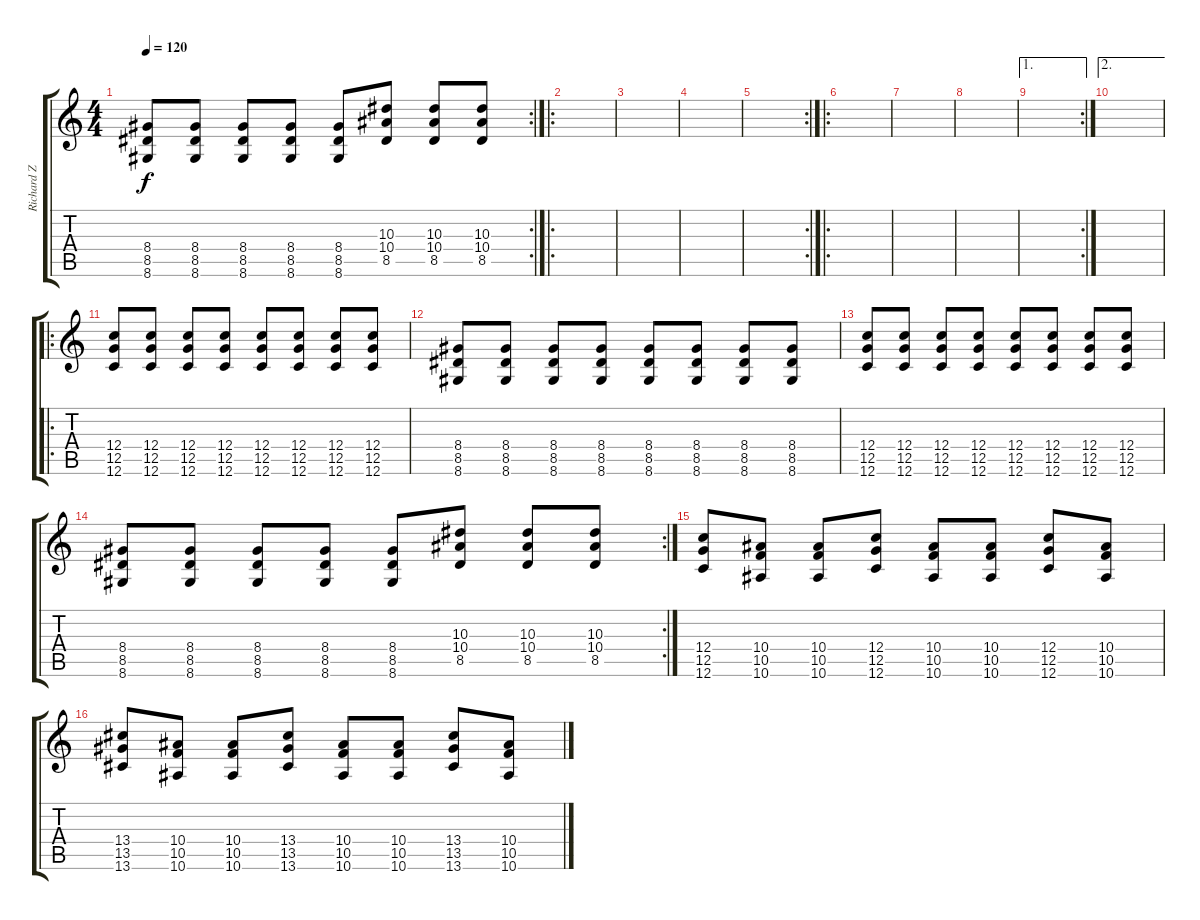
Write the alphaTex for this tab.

\track ("Richard Z" "Richard Z") {instrument distortionguitar}
\staff {score tabs}
\tuning (D4 A3 F3 C3 G2 C2) {hide}
\rc 2
\ts (4 4)
\tempo 120
\clef g2
\ks c
(8.4 8.5 8.6).8{dy f} (8.4 8.5 8.6).8 (8.4 8.5 8.6).8 (8.4 8.5 8.6).8 (8.4 8.5 8.6).8 (10.3 10.4 8.5).8 (10.3 10.4 8.5).8 (10.3 10.4 8.5).8 |
\ro
|
|
|
\rc 2
|
\ro
|
|
|
\ae 1
\rc 2
|
\ae 2
|
\ro
(12.4 12.5 12.6).8 (12.4 12.5 12.6).8 (12.4 12.5 12.6).8 (12.4 12.5 12.6).8 (12.4 12.5 12.6).8 (12.4 12.5 12.6).8 (12.4 12.5 12.6).8 (12.4 12.5 12.6).8 |
(8.4 8.5 8.6).8 (8.4 8.5 8.6).8 (8.4 8.5 8.6).8 (8.4 8.5 8.6).8 (8.4 8.5 8.6).8 (8.4 8.5 8.6).8 (8.4 8.5 8.6).8 (8.4 8.5 8.6).8 |
(12.4 12.5 12.6).8 (12.4 12.5 12.6).8 (12.4 12.5 12.6).8 (12.4 12.5 12.6).8 (12.4 12.5 12.6).8 (12.4 12.5 12.6).8 (12.4 12.5 12.6).8 (12.4 12.5 12.6).8 |
\rc 2
(8.4 8.5 8.6).8 (8.4 8.5 8.6).8 (8.4 8.5 8.6).8 (8.4 8.5 8.6).8 (8.4 8.5 8.6).8 (10.3 10.4 8.5).8 (10.3 10.4 8.5).8 (10.3 10.4 8.5).8 |
(12.4 12.5 12.6).8 (10.4 10.5 10.6).8 (10.4 10.5 10.6).8 (12.4 12.5 12.6).8 (10.4 10.5 10.6).8 (10.4 10.5 10.6).8 (12.4 12.5 12.6).8 (10.4 10.5 10.6).8 |
(13.4 13.5 13.6).8 (10.4 10.5 10.6).8 (10.4 10.5 10.6).8 (13.4 13.5 13.6).8 (10.4 10.5 10.6).8 (10.4 10.5 10.6).8 (13.4 13.5 13.6).8 (10.4 10.5 10.6).8
